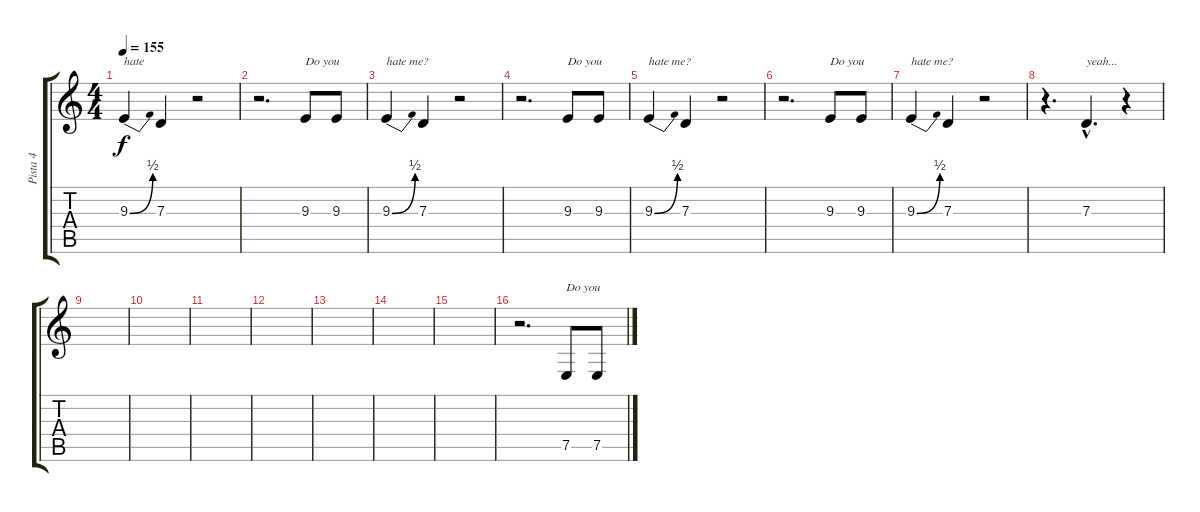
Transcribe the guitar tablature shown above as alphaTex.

\track ("Pista 4" "Pista 4") {instrument tenorsax}
\staff {score tabs}
\tuning (E4 B3 G3 D3 A2 E2) {hide}
\ts (4 4)
\tempo 155
\clef g2
\ks c
9.3{be (bend 0 0 60 2)}.4{txt "hate" dy f} 7.3.4 r.2 |
r.2{d} 9.3.8{txt "Do you"} 9.3.8 |
9.3{be (bend 0 0 60 2)}.4{txt "hate me?"} 7.3.4 r.2 |
r.2{d} 9.3.8{txt "Do you"} 9.3.8 |
9.3{be (bend 0 0 60 2)}.4{txt "hate me?"} 7.3.4 r.2 |
r.2{d} 9.3.8{txt "Do you"} 9.3.8 |
9.3{be (bend 0 0 60 2)}.4{txt "hate me?"} 7.3.4 r.2 |
r.4{d} 7.3{hac}.4{d txt "yeah..."} r.4 |
|
|
|
|
|
|
|
r.2{d} 7.5.8{txt "Do you"} 7.5.8
